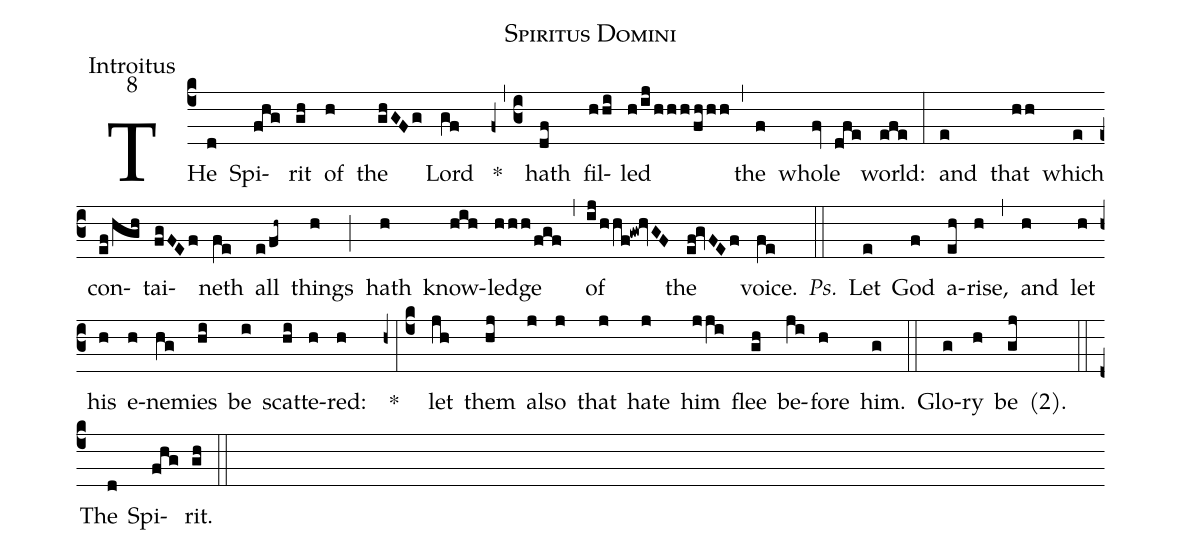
name:Spiritus Domini;
office-part:Introitus;
mode:8;
%%
(c4) THe(d) Spi(fhg)rit(gh) of(h) the(ghGFg) Lord(gf) *(z0,c3) hath(df) fil(hhi)led(h/ij/hhh/fhhh) (,) the(f) whole(fv dfe) world:(efe) (:) and(e) that(hh) which(e) con(ef/hgh)tai(fgFEf)neth(fe) all(e/fh~) things(h) (;) hath(h) know(hih)ledge(hhh/fgf) (,) of(ij/hhf!gw!hvGF) the(ef!gvFEf) voice.(fe) <i>Ps.</i>(::) Let(e) God(f) a(eh)rise,(h) (,) and(h) let(h) his(h) e(h)ne(hg)mies(hi) be(i) scat(hi)te(h)red:(h) *(z0:c4) let(jh) them(hj) al(j)so(j) that(j) hate(j) him(jji) flee(gh) be(ji)fore(h) him.(g) (::) Glo(g)ry(h) be(gj) <v>(</v>2<v>)</v>.() (::) The(d) Spi(fhg)rit.(gh) (::)
